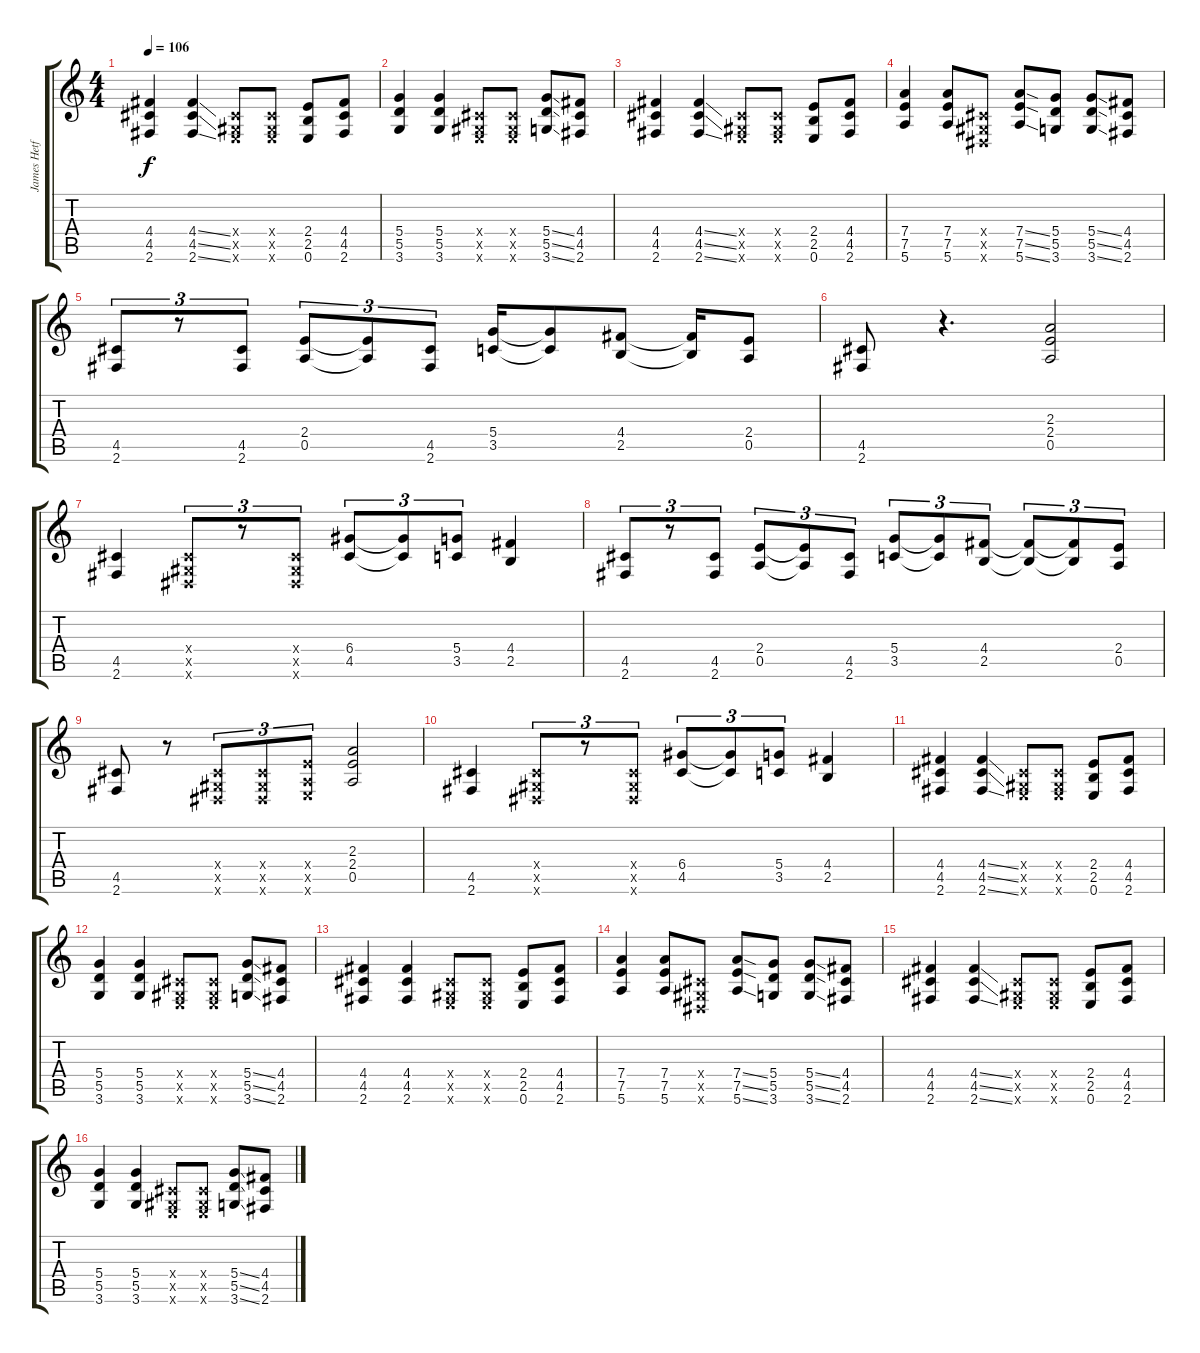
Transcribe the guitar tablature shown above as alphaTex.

\track ("James Hetfield [Rythm Guitar]" "James Hetf") {instrument distortionguitar}
\staff {score tabs}
\tuning (E4 B3 G3 D3 A2 E2) {hide}
\ts (4 4)
\tempo 106
\clef g2
\ks c
(4.4 4.5 2.6).4{dy f} (4.4{ss} 4.5{ss} 2.6{ss}).4 (-1.4{x} -1.5{x} 0.6{x}).8 (-1.4{x} -1.5{x} 0.6{x}).8 (2.4 2.5 0.6).8 (4.4 4.5 2.6).8 |
(5.4 5.5 3.6).4 (5.4 5.5 3.6).4 (-1.4{x} -1.5{x} 0.6{x}).8 (-1.4{x} -1.5{x} 0.6{x}).8 (5.4{ss} 5.5{ss} 3.6{ss}).8 (4.4 4.5 2.6).8 |
(4.4 4.5 2.6).4 (4.4{ss} 4.5{ss} 2.6{ss}).4 (-1.4{x} -1.5{x} 0.6{x}).8 (-1.4{x} -1.5{x} 0.6{x}).8 (2.4 2.5 0.6).8 (4.4 4.5 2.6).8 |
(7.4 7.5 5.6).4 (7.4 7.5 5.6).8 (-1.4{x} -1.5{x} -1.6{x}).8 (7.4{ss} 7.5{ss} 5.6{ss}).8 (5.4 5.5 3.6).8 (5.4{ss} 5.5{ss} 3.6{ss}).8 (4.4 4.5 2.6).8 |
(4.5 2.6).8{tu (3 2)} r.8{tu (3 2)} (4.5 2.6).8{tu (3 2)} (2.4 0.5).8{tu (3 2)} (2.4{t} 0.5{t}).8{tu (3 2)} (4.5 2.6).8{tu (3 2)} (5.4 3.5).16 (5.4{t} 3.5{t}).8 (4.4 2.5).8 (4.4{t} 2.5{t}).16 (2.4 0.5).8 |
(4.5 2.6).8 r.4{d} (2.3 2.4 0.5).2 |
(4.5 2.6).4 (-1.4{x} -1.5{x} -1.6{x}).8{tu (3 2)} r.8{tu (3 2)} (-1.4{x} -1.5{x} -1.6{x}).8{tu (3 2)} (6.4 4.5).8{tu (3 2)} (6.4{t} 4.5{t}).8{tu (3 2)} (5.4 3.5).8{tu (3 2)} (4.4 2.5).4 |
(4.5 2.6).8{tu (3 2)} r.8{tu (3 2)} (4.5 2.6).8{tu (3 2)} (2.4 0.5).8{tu (3 2)} (2.4{t} 0.5{t}).8{tu (3 2)} (4.5 2.6).8{tu (3 2)} (5.4 3.5).8{tu (3 2)} (5.4{t} 3.5{t}).8{tu (3 2)} (4.4 2.5).8{tu (3 2)} (4.4{t} 2.5{t}).8{tu (3 2)} (4.4{t} 2.5{t}).8{tu (3 2)} (2.4 0.5).8{tu (3 2)} |
(4.5 2.6).8 r.8 (-1.4{x} -1.5{x} -1.6{x}).8{tu (3 2)} (-1.4{x} -1.5{x} -1.6{x}).8{tu (3 2)} (2.4{x} 0.5{x} 0.6{x}).8{tu (3 2)} (2.3 2.4 0.5).2 |
(4.5 2.6).4 (-1.4{x} -1.5{x} -1.6{x}).8{tu (3 2)} r.8{tu (3 2)} (-1.4{x} -1.5{x} -1.6{x}).8{tu (3 2)} (6.4 4.5).8{tu (3 2)} (6.4{t} 4.5{t}).8{tu (3 2)} (5.4 3.5).8{tu (3 2)} (4.4 2.5).4 |
(4.4 4.5 2.6).4 (4.4{ss} 4.5{ss} 2.6{ss}).4 (-1.4{x} -1.5{x} 0.6{x}).8 (-1.4{x} -1.5{x} 0.6{x}).8 (2.4 2.5 0.6).8 (4.4 4.5 2.6).8 |
(5.4 5.5 3.6).4 (5.4 5.5 3.6).4 (-1.4{x} -1.5{x} 0.6{x}).8 (-1.4{x} -1.5{x} 0.6{x}).8 (5.4{ss} 5.5{ss} 3.6{ss}).8 (4.4 4.5 2.6).8 |
(4.4 4.5 2.6).4 (4.4 4.5 2.6).4 (-1.4{x} -1.5{x} 0.6{x}).8 (-1.4{x} -1.5{x} 0.6{x}).8 (2.4 2.5 0.6).8 (4.4 4.5 2.6).8 |
(7.4 7.5 5.6).4 (7.4 7.5 5.6).8 (-1.4{x} -1.5{x} -1.6{x}).8 (7.4{ss} 7.5{ss} 5.6{ss}).8 (5.4 5.5 3.6).8 (5.4{ss} 5.5{ss} 3.6{ss}).8 (4.4 4.5 2.6).8 |
(4.4 4.5 2.6).4 (4.4{ss} 4.5{ss} 2.6{ss}).4 (-1.4{x} -1.5{x} 0.6{x}).8 (-1.4{x} -1.5{x} 0.6{x}).8 (2.4 2.5 0.6).8 (4.4 4.5 2.6).8 |
(5.4 5.5 3.6).4 (5.4 5.5 3.6).4 (-1.4{x} -1.5{x} 0.6{x}).8 (-1.4{x} -1.5{x} 0.6{x}).8 (5.4{ss} 5.5{ss} 3.6{ss}).8 (4.4 4.5 2.6).8
